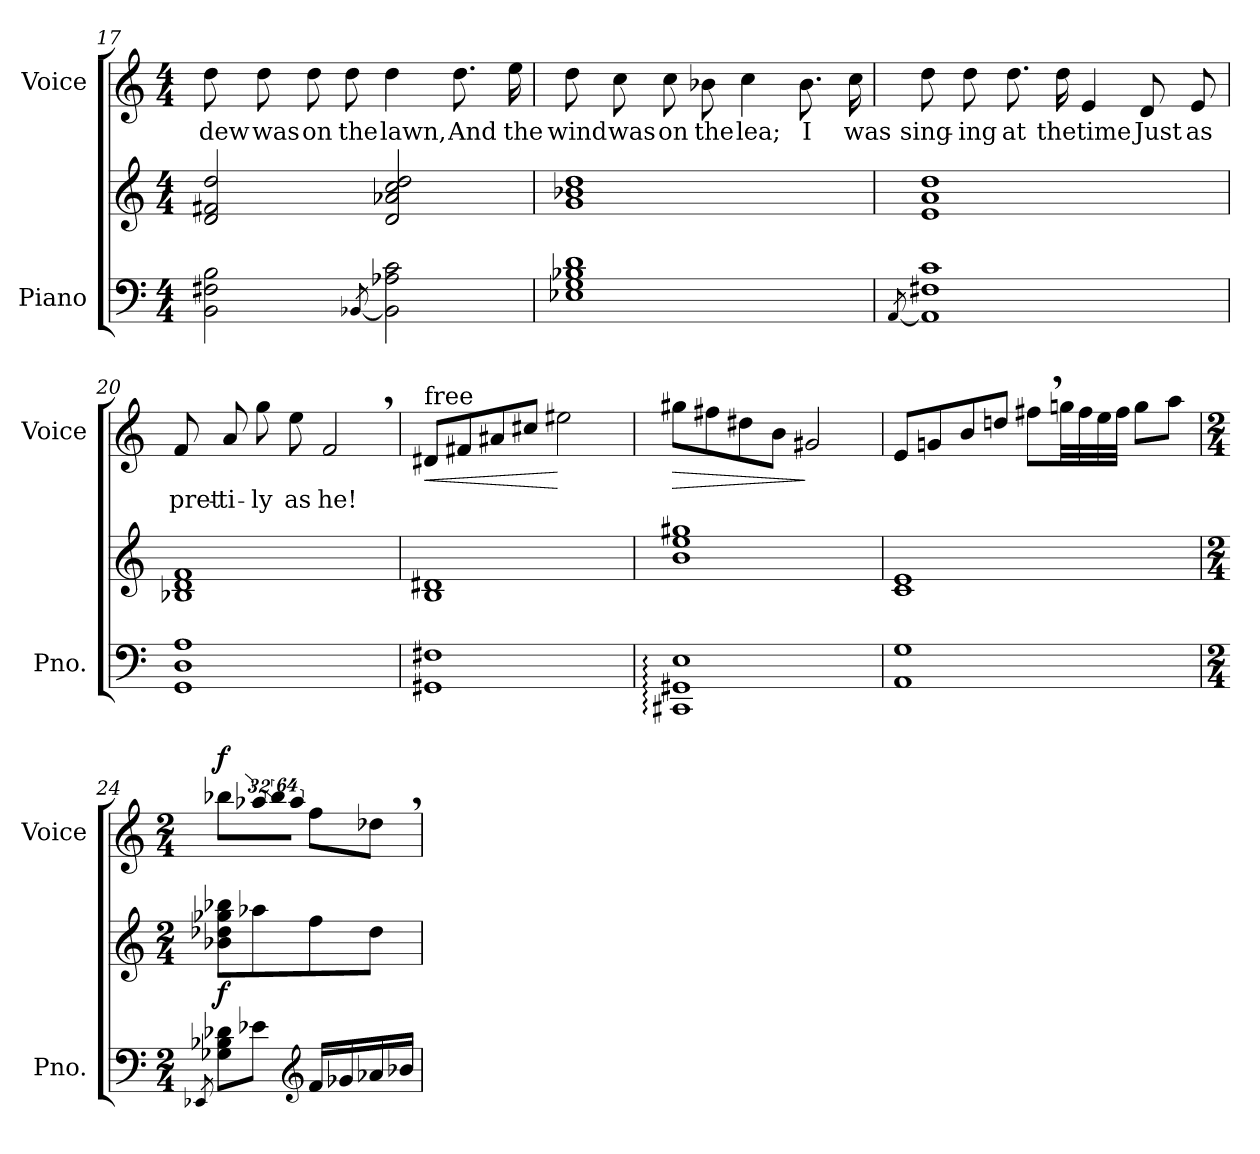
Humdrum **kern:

**kern	**kern	**dynam	**kern	**text	**dynam
*part2	*part2	*part2	*part1	*part1	*part1
*staff3	*staff2	*staff2/3	*staff1	*staff1	*staff1
*I"Piano	*	*	*I"Voice	*	*
*I'Pno.	*	*	*I'Voice	*	*
!!LO:PB:g=z
*clefF4	*clefG2	*	*clefG2	*	*
*k[]	*k[]	*	*k[]	*	*
*M4/4	*M4/4	*	*M4/4	*	*
=17	=17	=17	=17	=17	=17
!	!	!	!	!LO:LY:b:color=#000000	!
2BBi\ 2F#Xi 2Bi	2di/ 2f#Xi 2ddi	.	8ddi\	dew	.
!	!	!	!	!LO:LY:b:color=#000000	!
.	.	.	8ddi\	was	.
!	!	!	!	!LO:LY:b:color=#000000	!
.	.	.	8ddi\	on	.
!	!	!	!	!LO:LY:b:color=#000000	!
.	.	.	8ddi\	the	.
[<8qBB-Xi/	.	.	.	.	.
!	!	!	!	!LO:LY:b:color=#000000	!
2BB-i\] 2A-Xi 2ci	2di/ 2a-Xi 2cci 2ddi	.	4ddi\	lawn,	.
!	!	!	!	!LO:LY:b:color=#000000	!
.	.	.	8.ddi\	And	.
!	!	!	!	!LO:LY:b:color=#000000	!
.	.	.	16eei\	the	.
=18	=18	=18	=18	=18	=18
!	!	!	!	!LO:LY:b:color=#000000	!
1E-Xi 1Gi 1B-Xi 1di	1gi 1b-Xi 1ddi	.	8ddi\	wind	.
!	!	!	!	!LO:LY:b:color=#000000	!
.	.	.	8cci\	was	.
!	!	!	!	!LO:LY:b:color=#000000	!
.	.	.	8cci\	on	.
!	!	!	!	!LO:LY:b:color=#000000	!
.	.	.	8b-Xi\	the	.
!	!	!	!	!LO:LY:b:color=#000000	!
.	.	.	4cci\	lea;	.
!	!	!	!	!LO:LY:b:color=#000000	!
.	.	.	8.b-i\	I	.
!	!	!	!	!LO:LY:b:color=#000000	!
.	.	.	16cci\	was	.
!!LO:LB:g=z
=19	=19	=19	=19	=19	=19
[<8qAAi/	.	.	.	.	.
!	!	!	!	!LO:LY:b:color=#000000	!
1AAi] 1F#Xi 1ci	1ei 1ai 1ddi	.	8ddi\	sing-	.
!	!	!	!	!LO:LY:b:color=#000000	!
.	.	.	8ddi\	-ing	.
!	!	!	!	!LO:LY:b:color=#000000	!
.	.	.	8.ddi\	at	.
!	!	!	!	!LO:LY:b:color=#000000	!
.	.	.	16ddi\	the	.
!	!	!	!	!LO:LY:b:color=#000000	!
.	.	.	4ei/	time	.
!	!	!	!	!LO:LY:b:color=#000000	!
.	.	.	8di/	Just	.
!	!	!	!	!LO:LY:b:color=#000000	!
.	.	.	8ei/	as	.
=20	=20	=20	=20	=20	=20
!	!	!	!	!LO:LY:b:color=#000000	!
1GGi 1Di 1Ai	1B-Xi 1di 1fi	.	8fi/	pret-	.
!	!	!	!	!LO:LY:b:color=#000000	!
.	.	.	8ai/	-ti-	.
!	!	!	!	!LO:LY:b:color=#000000	!
.	.	.	8ggi\	-ly	.
!	!	!	!	!LO:LY:b:color=#000000	!
.	.	.	8eei\	as	.
!	!	!	!	!LO:LY:b:color=#000000	!
.	.	.	2f,i/	he!	.
=21	=21	=21	=21	=21	=21
!	!	!	!LO:TX:a:t=free	!	!
!	!	!	!	!	!LO:HP:b
1GG#Xi 1F#Xi	1Bi 1d#Xi	.	8d#Xi/L	.	<
.	.	.	8f#Xi/	.	.
.	.	.	8a#Xi/	.	.
.	.	.	8cc#Xi/J	.	.
.	.	.	2ee#Xi\	.	[
!!LO:LB:g=z
=22	=22	=22	=22	=22	=22
!	!	!	!	!	!LO:HP:b
1CC#Xi: 1GG#Xi: 1Ei:	1bi 1eei 1gg#Xi	.	8gg#Xi\L	.	>
.	.	.	8ff#Xi\	.	.
.	.	.	8dd#Xi\	.	.
.	.	.	8bi\J	.	.
.	.	.	2g#Xi/	.	]
=23	=23	=23	=23	=23	=23
1AAi 1Gi	1ci 1ei	.	8ei/L	.	.
.	.	.	8gni/	.	.
.	.	.	8bi/	.	.
.	.	.	8ddni/J	.	.
.	.	.	8ff#X,i\L	.	.
.	.	.	32ggni\LL	.	.
.	.	.	32ff#i\	.	.
.	.	.	32eei\	.	.
.	.	.	32ff#i\JJJ	.	.
.	.	.	8ggi\L	.	.
.	.	.	8aai\J	.	.
!!LO:PB:g=z
=24	=24	=24	=24	=24	=24
*M2/4	*M2/4	*	*M2/4	*	*
8qEE-Xi/	.	.	.	.	.
8G-Xi\ 8B-Xi 8d-XiL	8b-Xi\ 8dd-Xi 8gg-Xi 8bb-XiL	f	8bb-Xi\L	.	f
!	!	!	!LO:N:vis=16	!	!
8e-Xi\J	8aa-Xi\	.	512%21aa-Xi\L	.	.
!	!	!	!LO:N:vis=16	!	!
.	.	.	1024%43bb-i\	.	.
!	!	!	!LO:N:vis=16	!	!
.	.	.	1024%43aa-i\JJ	.	.
*clefG2	*	*	*	*	*
16fi/LL	8ffi\	.	8ffi\L	.	.
16g-Xi/	.	.	.	.	.
16a-Xi/	8dd-i\J	.	8dd-X,i\J	.	.
16b-Xi/JJ	.	.	.	.	.
=	=	=	=	=	=
*-	*-	*-	*-	*-	*-
